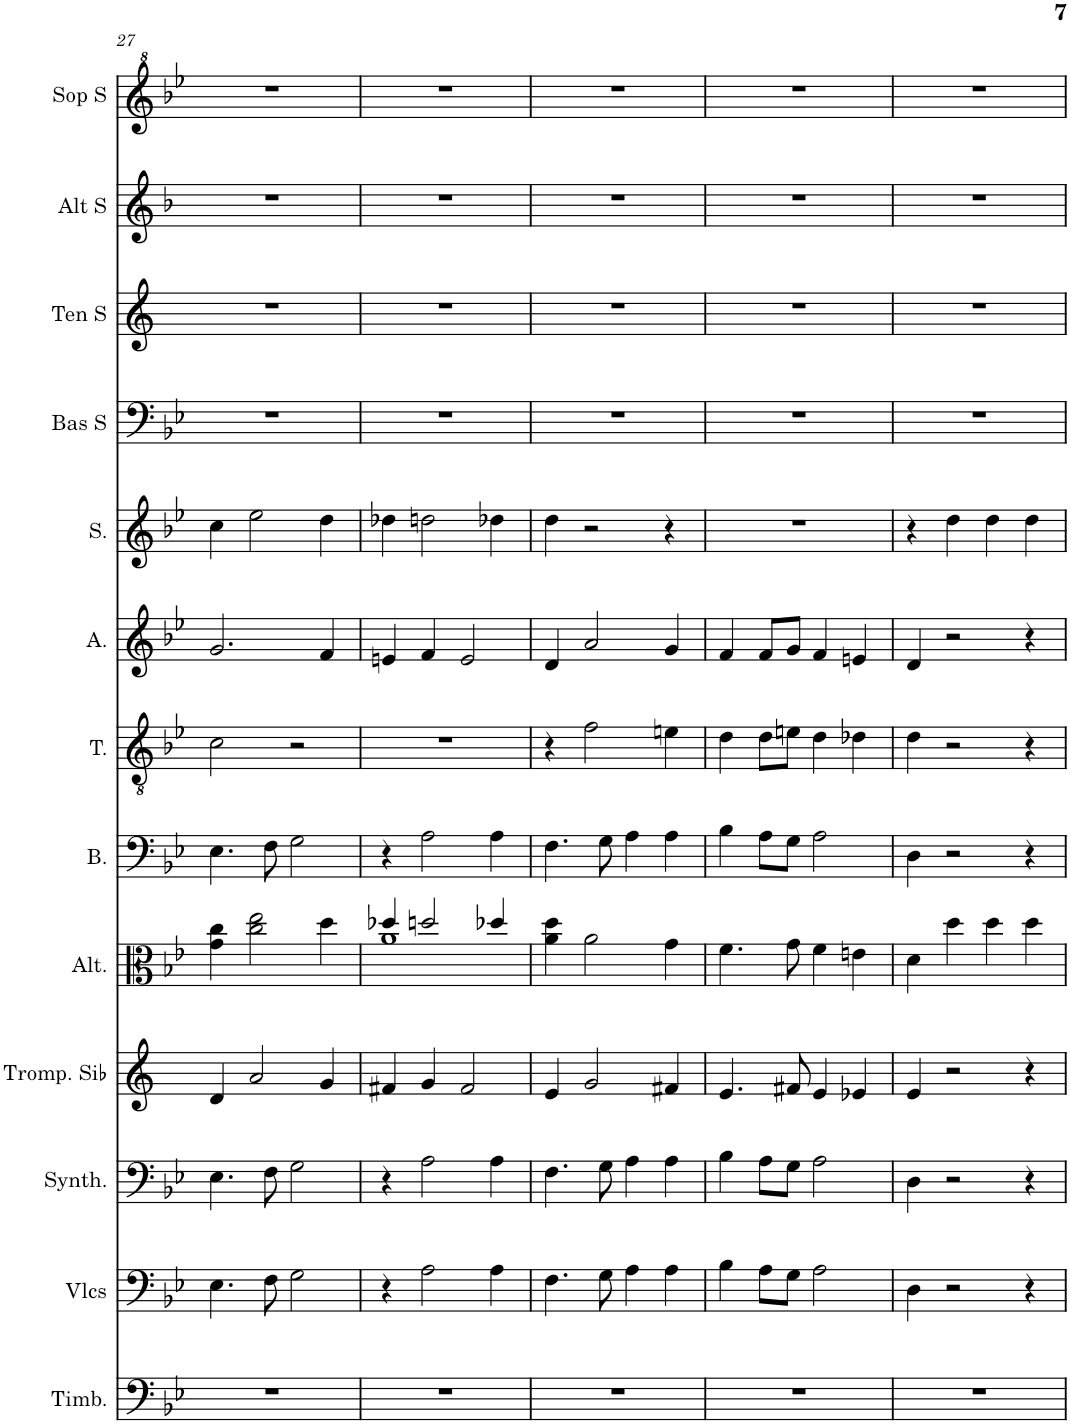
**kern	**kern	**kern	**kern	**kern	**kern	**kern	**kern	**kern	**kern	**kern	**kern	**kern
*part13	*part12	*part11	*part10	*part9	*part8	*part7	*part6	*part5	*part4	*part3	*part2	*part1
*staff13	*staff12	*staff11	*staff10	*staff9	*staff8	*staff7	*staff6	*staff5	*staff4	*staff3	*staff2	*staff1
*I"Timbales, Staff-1	*I"Violoncelles, D'Bass/Strings, etc	*I"Synthétiseur d'instruments à cordes, Synth strings, etc	*I"Trompette en Sib, Synth strings 2	*I"Altos, 1st violins	*I"Basse	*I"Ténor	*I"Alto	*I"Soprano	*I"Basse Solo	*I"Tenor Solo	*I"Alto Solo	*I"Soprano Solo
*I'Timb.	*I'Vlcs	*I'Synth.	*I'Tromp. Sib	*I'Alt.	*I'B.	*I'T.	*I'A.	*I'S.	*I'Bas S	*I'Ten S	*I'Alt S	*I'Sop S
!!LO:PB:g=z
*clefF4	*clefF4	*clefF4	*clefG2	*clefC3	*clefF4	*clefGv2	*clefG2	*clefG2	*clefF4	*clefG2	*clefG2	*clefG^2
*	*	*	*Trd1c2	*	*	*	*	*	*	*Trd8c14	*Trd4c7	*
*k[b-e-]	*k[b-e-]	*k[b-e-]	*k[]	*k[b-e-]	*k[b-e-]	*k[b-e-]	*k[b-e-]	*k[b-e-]	*k[b-e-]	*k[]	*k[b-]	*k[b-e-]
*M2/2	*M2/2	*M2/2	*M2/2	*M2/2	*M2/2	*M2/2	*M2/2	*M2/2	*M2/2	*M2/2	*M2/2	*M2/2
*met(c|)	*met(c|)	*met(c|)	*met(c|)	*met(c|)	*met(c|)	*met(c|)	*met(c|)	*met(c|)	*met(c|)	*met(c|)	*met(c|)	*met(c|)
=27	=27	=27	=27	=27	=27	=27	=27	=27	=27	=27	=27	=27
1r	4.E-\	4.E-\	4d/	4g\ 4cc\	4.E-\	2c\	2.g/	4cc\	1r	1r	1r	1r
.	.	.	2a/	2cc\ 2ee-\	.	.	.	2ee-\	.	.	.	.
.	8F\	8F\	.	.	8F\	.	.	.	.	.	.	.
.	2G\	2G\	.	.	2G\	2r	.	.	.	.	.	.
.	.	.	4g/	4dd\	.	.	4f/	4dd\	.	.	.	.
=28	=28	=28	=28	=28	=28	=28	=28	=28	=28	=28	=28	=28
*	*	*	*	*^	*	*	*	*	*	*	*	*
1r	4r	4r	4f#X/	4dd-X/	1a	4r	1r	4en/	4dd-X\	1r	1r	1r	1r
.	2A\	2A\	4g/	2ddn/	.	2A\	.	4f/	2ddn\	.	.	.	.
.	.	.	2f#/	.	.	.	.	2e/	.	.	.	.	.
.	4A\	4A\	.	4dd-X/	.	4A\	.	.	4dd-X\	.	.	.	.
*	*	*	*	*v	*v	*	*	*	*	*	*	*	*
=29	=29	=29	=29	=29	=29	=29	=29	=29	=29	=29	=29	=29
1r	4.F\	4.F\	4e/	4a\ 4dd\	4.F\	4r	4d/	4dd\	1r	1r	1r	1r
.	.	.	2g/	2a\	.	2f\	2a/	2r	.	.	.	.
.	8G\	8G\	.	.	8G\	.	.	.	.	.	.	.
.	4A\	4A\	.	.	4A\	.	.	.	.	.	.	.
.	4A\	4A\	4f#X/	4g\	4A\	4en\	4g/	4r	.	.	.	.
=30	=30	=30	=30	=30	=30	=30	=30	=30	=30	=30	=30	=30
1r	4B-\	4B-\	4.e/	4.f\	4B-\	4d\	4f/	1r	1r	1r	1r	1r
.	8A\L	8A\L	.	.	8A\L	8d\L	8f/L	.	.	.	.	.
.	8G\J	8G\J	8f#X/	8g\	8G\J	8en\J	8g/J	.	.	.	.	.
.	2A\	2A\	4e/	4f\	2A\	4d\	4f/	.	.	.	.	.
.	.	.	4e-X/	4en\	.	4d-X\	4en/	.	.	.	.	.
=31	=31	=31	=31	=31	=31	=31	=31	=31	=31	=31	=31	=31
1r	4D\	4D\	4e/	4d\	4D\	4d\	4d/	4r	1r	1r	1r	1r
.	2r	2r	2r	4dd\	2r	2r	2r	4dd\	.	.	.	.
.	.	.	.	4dd\	.	.	.	4dd\	.	.	.	.
.	4r	4r	4r	4dd\	4r	4r	4r	4dd\	.	.	.	.
=	=	=	=	=	=	=	=	=	=	=	=	=
*-	*-	*-	*-	*-	*-	*-	*-	*-	*-	*-	*-	*-
